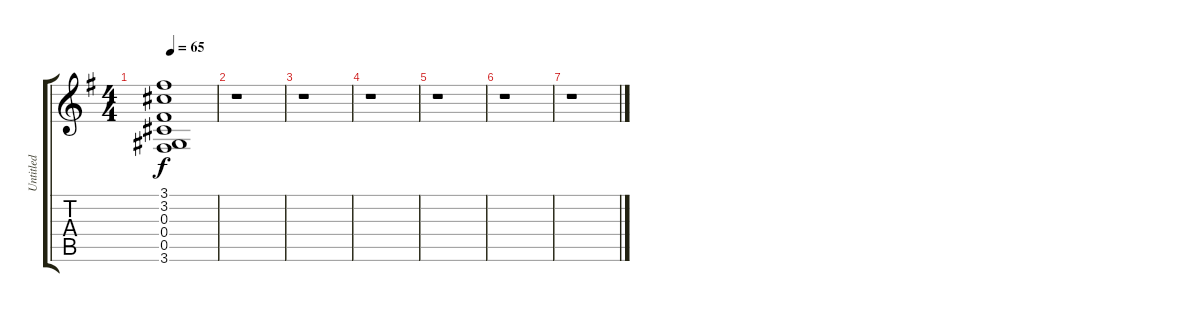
\track ("Untitled" "Untitled") {instrument acousticguitarnylon}
\staff {score tabs}
\tuning (Eb4 Bb3 Gb3 Db3 Ab2 Eb2) {hide}
\ts (4 4)
\tempo 65
\clef g2
\ks g
(3.1{t} 3.2{t} 0.3{t} 0.4{t} 0.5{t} 3.6{t}).1{dy f} |
r.1 |
r.1 |
r.1 |
r.1 |
r.1 |
r.1
